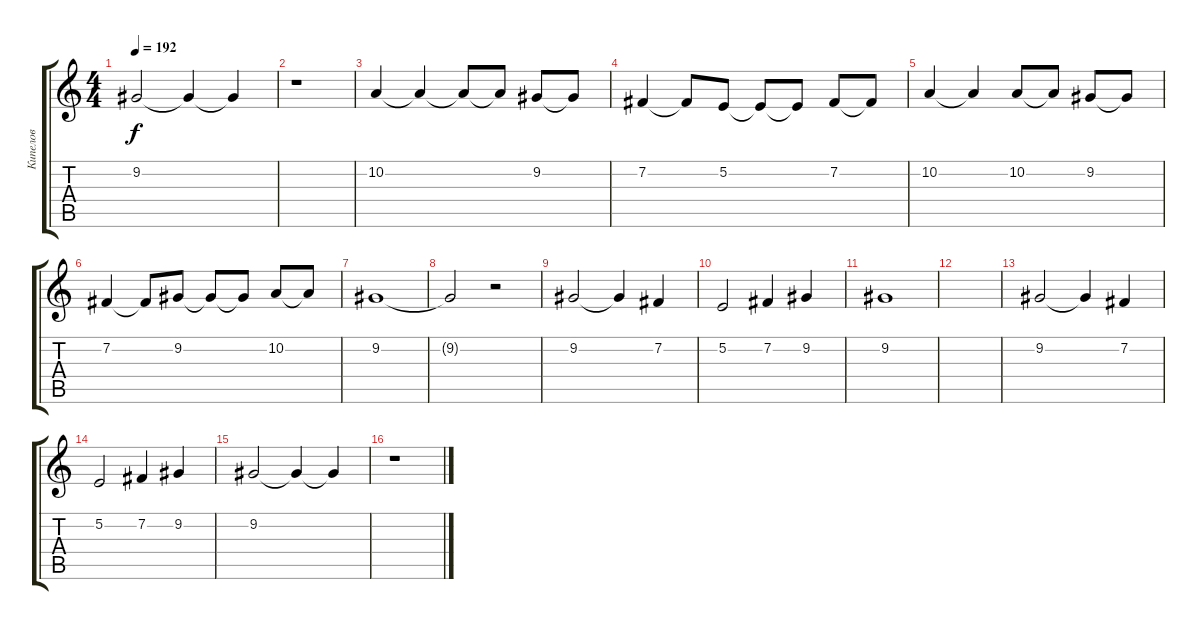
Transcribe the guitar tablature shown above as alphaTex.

\track ("Кипелов" "Кипелов") {instrument lead5charang}
\staff {score tabs}
\tuning (E4 B3 G3 D3 A2 E2) {hide}
\ts (4 4)
\tempo 192
\clef g2
\ks c
9.2.2{dy f} 9.2{t}.4 9.2{t}.4 |
r.1 |
10.2.4 10.2{t}.4 10.2{t}.8 10.2{t}.8 9.2.8 9.2{t}.8 |
7.2.4 7.2{t}.8 5.2.8 5.2{t}.8 5.2{t}.8 7.2.8 7.2{t}.8 |
10.2.4 10.2{t}.4 10.2.8 10.2{t}.8 9.2.8 9.2{t}.8 |
7.2.4 7.2{t}.8 9.2.8 9.2{t}.8 9.2{t}.8 10.2.8 10.2{t}.8 |
9.2.1 |
9.2{t}.2 r.2 |
9.2.2 9.2{t}.4 7.2.4 |
5.2.2 7.2.4 9.2.4 |
9.2.1 |
|
9.2.2 9.2{t}.4 7.2.4 |
5.2.2 7.2.4 9.2.4 |
9.2.2 9.2{t}.4 9.2{t}.4 |
r.1
